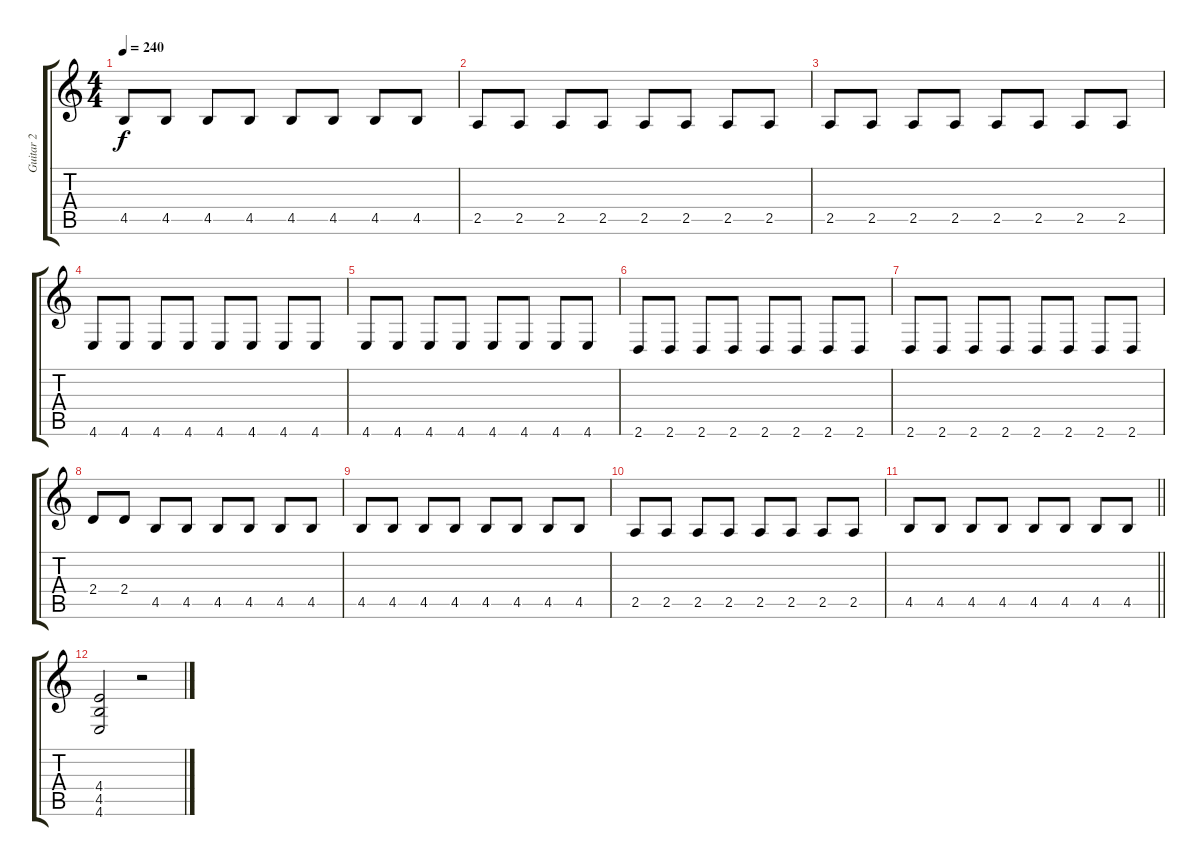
\track ("Guitar 2" "Guitar 2") {instrument distortionguitar}
\staff {score tabs}
\tuning (D4 A3 F3 C3 G2 C2) {hide}
\ts (4 4)
\tempo 240
\clef g2
\ks c
4.5.8{dy f} 4.5.8 4.5.8 4.5.8 4.5.8 4.5.8 4.5.8 4.5.8 |
2.5.8 2.5.8 2.5.8 2.5.8 2.5.8 2.5.8 2.5.8 2.5.8 |
2.5.8 2.5.8 2.5.8 2.5.8 2.5.8 2.5.8 2.5.8 2.5.8 |
4.6.8 4.6.8 4.6.8 4.6.8 4.6.8 4.6.8 4.6.8 4.6.8 |
4.6.8 4.6.8 4.6.8 4.6.8 4.6.8 4.6.8 4.6.8 4.6.8 |
2.6.8 2.6.8 2.6.8 2.6.8 2.6.8 2.6.8 2.6.8 2.6.8 |
2.6.8 2.6.8 2.6.8 2.6.8 2.6.8 2.6.8 2.6.8 2.6.8 |
2.4.8 2.4.8 4.5.8 4.5.8 4.5.8 4.5.8 4.5.8 4.5.8 |
4.5.8 4.5.8 4.5.8 4.5.8 4.5.8 4.5.8 4.5.8 4.5.8 |
2.5.8 2.5.8 2.5.8 2.5.8 2.5.8 2.5.8 2.5.8 2.5.8 |
\barLineRight lightlight
4.5.8 4.5.8 4.5.8 4.5.8 4.5.8 4.5.8 4.5.8 4.5.8 |
(4.4 4.5 4.6).2 r.2
